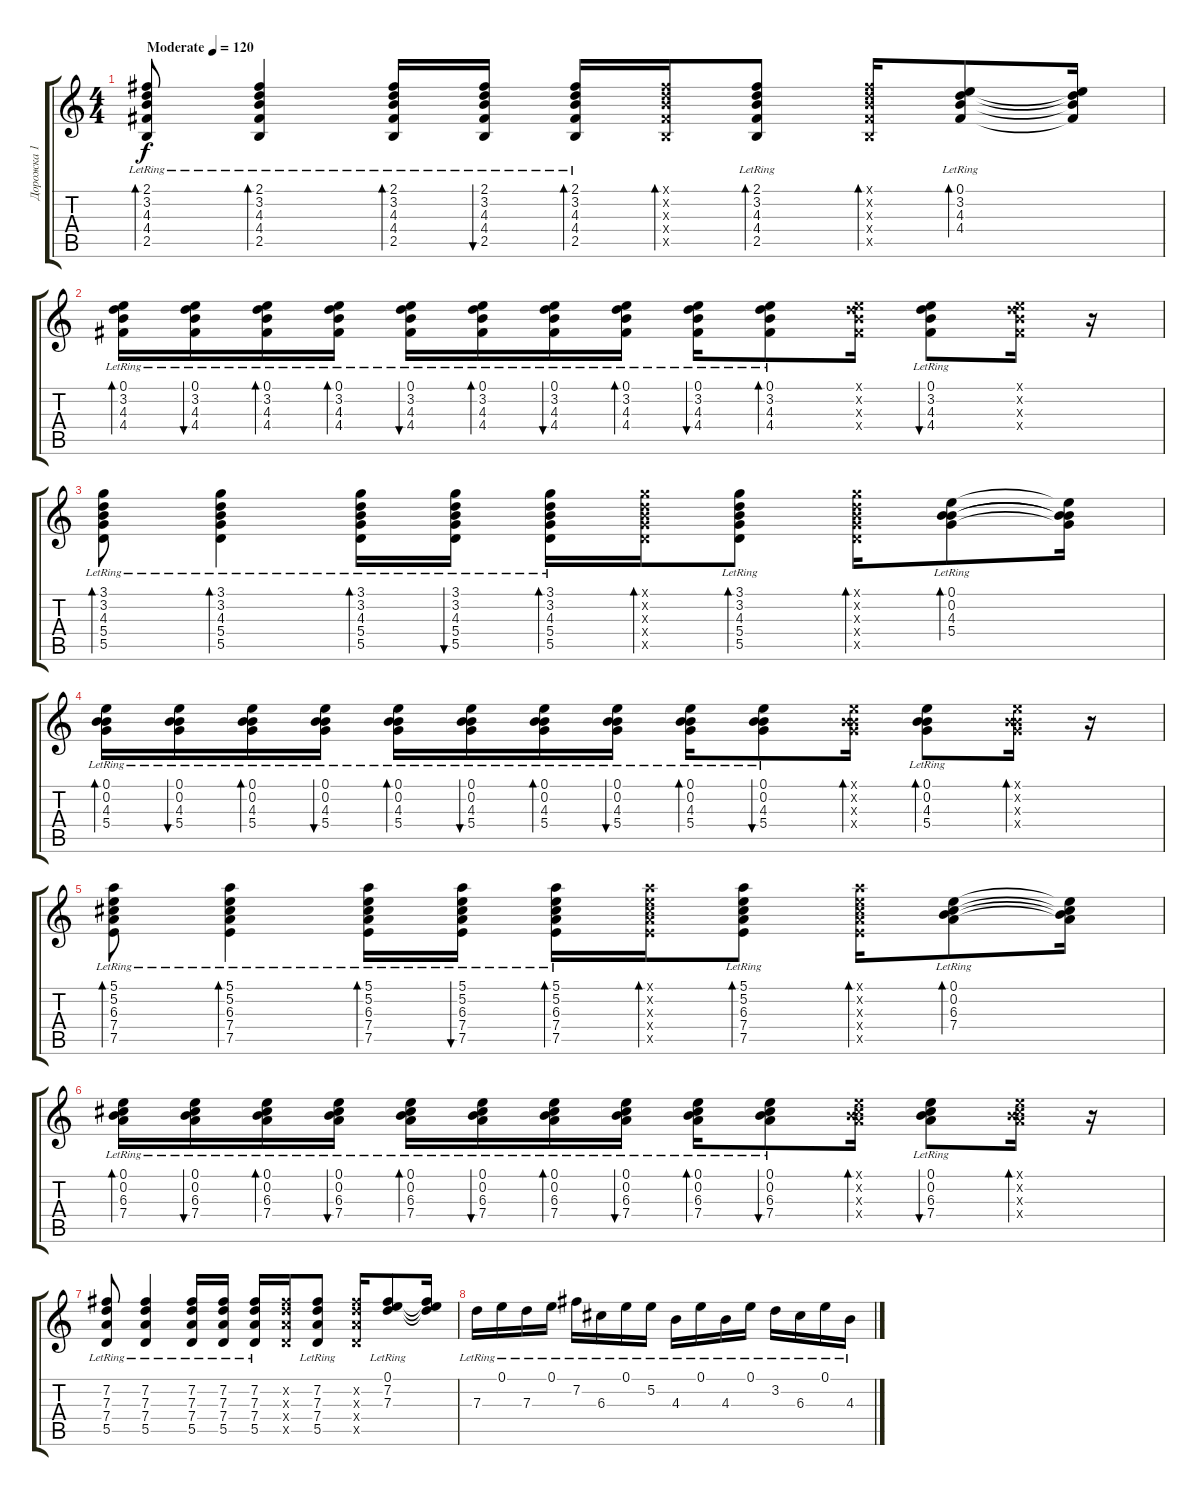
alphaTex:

\track ("Дорожка 1" "Дорожка 1") {instrument acousticguitarsteel}
\staff {score tabs}
\tuning (E4 B3 G3 D3 A2 E2) {hide}
\ts (4 4)
\tempo (120 "Moderate")
\clef g2
\ks c
(2.1{lr} 3.2{lr} 4.3{lr} 4.4{lr} 2.5{lr}).8{bd 60 dy f instrument acousticguitarsteel} (2.1{lr} 3.2{lr} 4.3{lr} 4.4{lr} 2.5{lr}).4{bd 60} (2.1{lr} 3.2{lr} 4.3{lr} 4.4{lr} 2.5{lr}).16{bd 60} (2.1{lr} 3.2{lr} 4.3{lr} 4.4{lr} 2.5{lr}).16{bu 60} (2.1{lr} 3.2{lr} 4.3{lr} 4.4{lr} 2.5{lr}).16{bd 60} (2.1{x} 3.2{x} 4.3{x} 4.4{x} 2.5{x}).16{bd 60} (2.1{lr} 3.2{lr} 4.3{lr} 4.4{lr} 2.5{lr}).8{bd 60} (2.1{x} 3.2{x} 4.3{x} 4.4{x} 2.5{x}).16{bd 60} (0.1{lr} 3.2{lr} 4.3{lr} 4.4{lr}).8{bd 60} (0.1{t} 3.2{t} 4.3{t} 4.4{t}).16 |
(0.1{lr} 3.2{lr} 4.3{lr} 4.4{lr}).16{bd 30} (0.1{lr} 3.2{lr} 4.3{lr} 4.4{lr}).16{bu 30} (0.1{lr} 3.2{lr} 4.3{lr} 4.4{lr}).16{bd 30} (0.1{lr} 3.2{lr} 4.3{lr} 4.4{lr}).16{bd 30} (0.1{lr} 3.2{lr} 4.3{lr} 4.4{lr}).16{bu 30} (0.1{lr} 3.2{lr} 4.3{lr} 4.4{lr}).16{bd 30} (0.1{lr} 3.2{lr} 4.3{lr} 4.4{lr}).16{bu 30} (0.1{lr} 3.2{lr} 4.3{lr} 4.4{lr}).16{bd 30} (0.1{lr} 3.2{lr} 4.3{lr} 4.4{lr}).16{bu 30} (0.1{lr} 3.2{lr} 4.3{lr} 4.4{lr}).8{bd 30} (0.1{x} 3.2{x} 4.3{x} 4.4{x}).16 (0.1{lr} 3.2{lr} 4.3{lr} 4.4{lr}).8{bu 30} (0.1{x} 3.2{x} 4.3{x} 4.4{x}).16 r.16 |
(3.1{lr} 3.2{lr} 4.3{lr} 5.4{lr} 5.5{lr}).8{bd 60} (3.1{lr} 3.2{lr} 4.3{lr} 5.4{lr} 5.5{lr}).4{bd 60} (3.1{lr} 3.2{lr} 4.3{lr} 5.4{lr} 5.5{lr}).16{bd 60} (3.1{lr} 3.2{lr} 4.3{lr} 5.4{lr} 5.5{lr}).16{bu 60} (3.1{lr} 3.2{lr} 4.3{lr} 5.4{lr} 5.5{lr}).16{bd 60} (3.1{x} 3.2{x} 4.3{x} 5.4{x} 5.5{x}).16{bd 60} (3.1{lr} 3.2{lr} 4.3{lr} 5.4{lr} 5.5{lr}).8{bd 60} (3.1{x} 3.2{x} 4.3{x} 5.4{x} 5.5{x}).16{bd 60} (0.1{lr} 0.2{lr} 4.3{lr} 5.4{lr}).8{bd 60} (0.1{t} 0.2{t} 4.3{t} 5.4{t}).16 |
(0.1{lr} 0.2{lr} 4.3{lr} 5.4{lr}).16{bd 60} (0.1{lr} 0.2{lr} 4.3{lr} 5.4{lr}).16{bu 60} (0.1{lr} 0.2{lr} 4.3{lr} 5.4{lr}).16{bd 60} (0.1{lr} 0.2{lr} 4.3{lr} 5.4{lr}).16{bu 60} (0.1{lr} 0.2{lr} 4.3{lr} 5.4{lr}).16{bd 60} (0.1{lr} 0.2{lr} 4.3{lr} 5.4{lr}).16{bu 60} (0.1{lr} 0.2{lr} 4.3{lr} 5.4{lr}).16{bd 60} (0.1{lr} 0.2{lr} 4.3{lr} 5.4{lr}).16{bu 60} (0.1{lr} 0.2{lr} 4.3{lr} 5.4{lr}).16{bd 60} (0.1{lr} 0.2{lr} 4.3{lr} 5.4{lr}).8{bu 60} (0.1{x} 0.2{x} 4.3{x} 5.4{x}).16{bd 60} (0.1{lr} 0.2{lr} 4.3{lr} 5.4{lr}).8{bd 60} (0.1{x} 0.2{x} 4.3{x} 5.4{x}).16{bd 60} r.16 |
(5.1{lr} 5.2{lr} 6.3{lr} 7.4{lr} 7.5{lr}).8{bd 60} (5.1{lr} 5.2{lr} 6.3{lr} 7.4{lr} 7.5{lr}).4{bd 60} (5.1{lr} 5.2{lr} 6.3{lr} 7.4{lr} 7.5{lr}).16{bd 60} (5.1{lr} 5.2{lr} 6.3{lr} 7.4{lr} 7.5{lr}).16{bu 60} (5.1{lr} 5.2{lr} 6.3{lr} 7.4{lr} 7.5{lr}).16{bd 60} (5.1{x} 5.2{x} 6.3{x} 7.4{x} 7.5{x}).16{bd 60} (5.1{lr} 5.2{lr} 6.3{lr} 7.4{lr} 7.5{lr}).8{bd 60} (5.1{x} 5.2{x} 6.3{x} 7.4{x} 7.5{x}).16{bd 60} (0.1{lr} 0.2{lr} 6.3{lr} 7.4{lr}).8{bd 60} (0.1{t} 0.2{t} 6.3{t} 7.4{t}).16 |
(0.1{lr} 0.2{lr} 6.3{lr} 7.4{lr}).16{bd 30} (0.1{lr} 0.2{lr} 6.3{lr} 7.4{lr}).16{bu 30} (0.1{lr} 0.2{lr} 6.3{lr} 7.4{lr}).16{bd 30} (0.1{lr} 0.2{lr} 6.3{lr} 7.4{lr}).16{bu 30} (0.1{lr} 0.2{lr} 6.3{lr} 7.4{lr}).16{bd 30} (0.1{lr} 0.2{lr} 6.3{lr} 7.4{lr}).16{bu 30} (0.1{lr} 0.2{lr} 6.3{lr} 7.4{lr}).16{bd 30} (0.1{lr} 0.2{lr} 6.3{lr} 7.4{lr}).16{bu 30} (0.1{lr} 0.2{lr} 6.3{lr} 7.4{lr}).16{bd 30} (0.1{lr} 0.2{lr} 6.3{lr} 7.4{lr}).8{bu 30} (0.1{x} 0.2{x} 6.3{x} 7.4{x}).16{bd 30} (0.1{lr} 0.2{lr} 6.3{lr} 7.4{lr}).8{bu 30} (0.1{x} 0.2{x} 6.3{x} 7.4{x}).16{bd 30} r.16 |
(7.2{lr} 7.3{lr} 7.4{lr} 5.5{lr}).8 (7.2{lr} 7.3{lr} 7.4{lr} 5.5{lr}).4 (7.2{lr} 7.3{lr} 7.4{lr} 5.5{lr}).16 (7.2{lr} 7.3{lr} 7.4{lr} 5.5{lr}).16 (7.2{lr} 7.3{lr} 7.4{lr} 5.5{lr}).16 (7.2{x} 7.3{x} 7.4{x} 5.5{x}).16 (7.2{lr} 7.3{lr} 7.4{lr} 5.5{lr}).8 (7.2{x} 7.3{x} 7.4{x} 5.5{x}).16 (0.1{lr} 7.2{lr} 7.3{lr}).8 (0.1{t} 7.2{t} 7.3{t}).16 |
7.3{lr}.16 0.1{lr}.16 7.3{lr}.16 0.1{lr}.16 7.2{lr}.16 6.3{lr}.16 0.1{lr}.16 5.2{lr}.16 4.3{lr}.16 0.1{lr}.16 4.3{lr}.16 0.1{lr}.16 3.2{lr}.16 6.3{lr}.16 0.1{lr}.16 4.3{lr}.16
